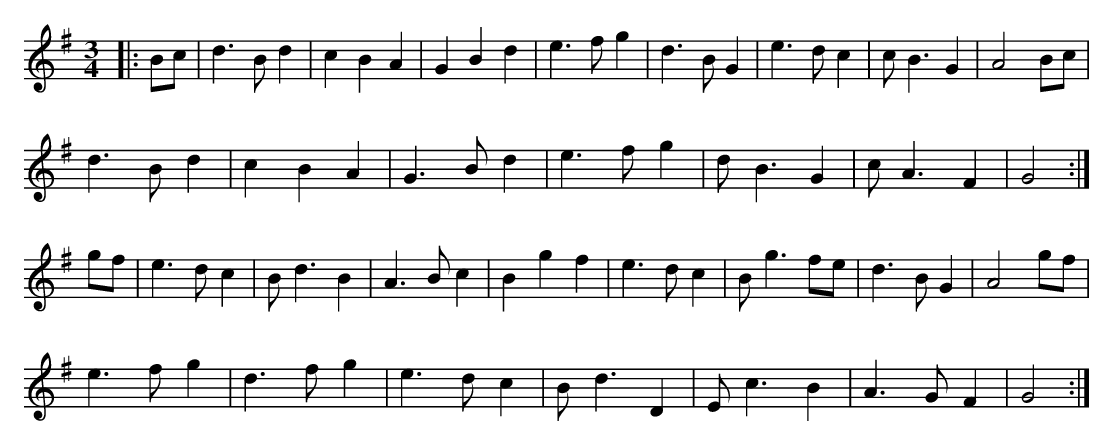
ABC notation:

X:1
M:3/4
K:G
|:Bc|d2>B2 d2|c2 B2 A2|G2 B2 d2|e2>f2 g2|d2>B2 G2|e2>d2 c2|c2<B2 G2|A4 Bc|
d2>B2 d2|c2 B2 A2|G2>B2 d2|e2>f2 g2|d2<B2 G2|c2<A2 F2|G4:|
gf|e2>d2 c2|B2<d2 B2|A2>B2 c2|B2 g2 f2|e2>d2 c2|B2<g2 fe|d2>B2 G2|A4 gf|
e2>f2 g2|d2>f2 g2|e2>d2 c2|B2<d2 D2|E2<c2 B2|A2>G2 F2|G4:|
